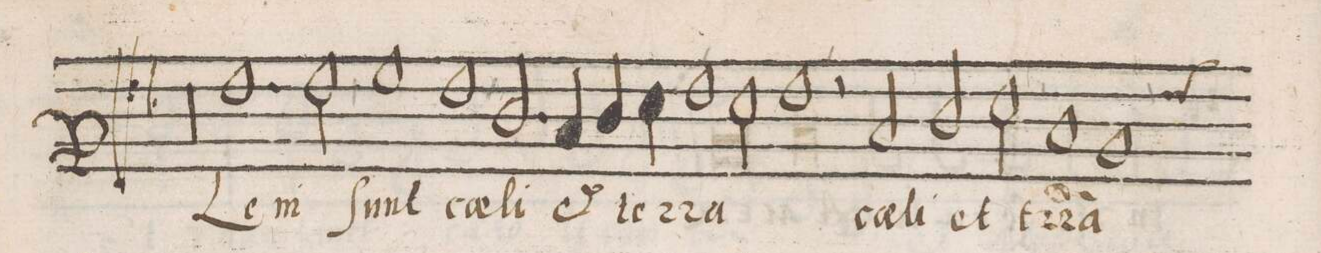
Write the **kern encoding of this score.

**kern	**text
*I"TENOR	*
*clefC4	*
*k[b-]	*
*met()	*
*M2/1	*
00r	.
=28-	=28-
=29-	=29-
1.c	PLe-
2c\	-ni
=30-	=30-
1d	ſunt
1c	cae-
=31-	=31-
2.A/	-li
4G/	e(t)
4A/	.
4B-\	ter-
1c	-ra
=32-	=32-
2B-\	.
1c	.
=33-	=33-
2r	.
2G/	cae-
2A/	-li
2B-\	et
=34-	=34-
1G	t(e)r-
*custos:c	*
1F	-ra
=35-	=35-
*-	*-
